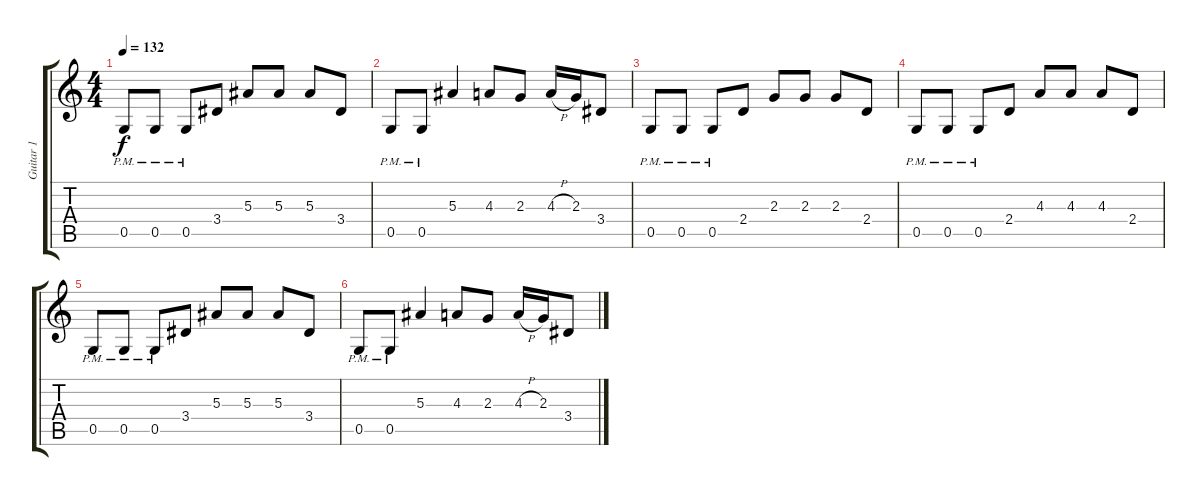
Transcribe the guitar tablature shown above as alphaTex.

\track ("Guitar 1" "Guitar 1") {instrument distortionguitar}
\staff {score tabs}
\tuning (D4 A3 F3 C3 G2 D2) {hide}
\ts (4 4)
\tempo 132
\clef g2
\ks c
0.5{pm}.8{dy f} 0.5{pm}.8 0.5{pm}.8 3.4.8 5.3.8 5.3.8 5.3.8 3.4.8 |
0.5{pm}.8 0.5{pm}.8 5.3.4 4.3.8 2.3.8 4.3{h}.16 2.3.16 3.4.8 |
0.5{pm}.8{volume 0} 0.5{pm}.8 0.5{pm}.8 2.4.8 2.3.8 2.3.8 2.3.8 2.4.8 |
0.5{pm}.8 0.5{pm}.8 0.5{pm}.8 2.4.8 4.3.8 4.3.8 4.3.8 2.4.8 |
0.5{pm}.8 0.5{pm}.8 0.5{pm}.8 3.4.8 5.3.8 5.3.8 5.3.8 3.4.8 |
0.5{pm}.8 0.5{pm}.8 5.3.4 4.3.8 2.3.8 4.3{h}.16 2.3.16 3.4.8
